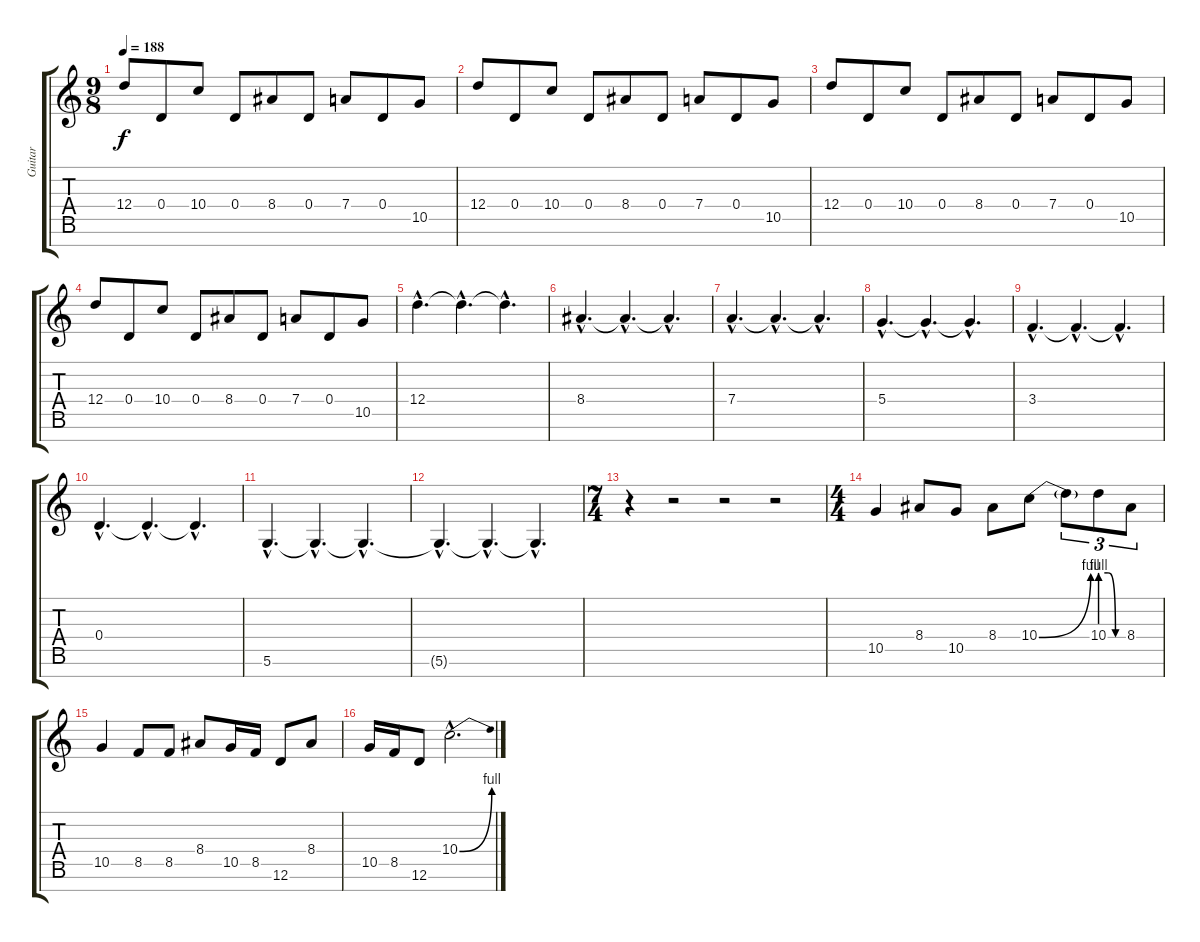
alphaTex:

\track ("Guitar" "Guitar") {instrument distortionguitar}
\staff {score tabs}
\tuning (E4 B3 G3 D3 A2 D2 B1) {hide}
\ts (9 8)
\tempo 188
\clef g2
\ks c
12.4.8{dy f} 0.4.8 10.4.8 0.4.8 8.4.8 0.4.8 7.4.8 0.4.8 10.5.8 |
12.4.8 0.4.8 10.4.8 0.4.8 8.4.8 0.4.8 7.4.8 0.4.8 10.5.8 |
12.4.8 0.4.8 10.4.8 0.4.8 8.4.8 0.4.8 7.4.8 0.4.8 10.5.8 |
12.4.8 0.4.8 10.4.8 0.4.8 8.4.8 0.4.8 7.4.8 0.4.8 10.5.8 |
12.4{hac}.4{d} 12.4{hac t}.4{d} 12.4{hac t}.4{d} |
8.4{hac}.4{d} 8.4{hac t}.4{d} 8.4{hac t}.4{d} |
7.4{hac}.4{d} 7.4{hac t}.4{d} 7.4{hac t}.4{d} |
5.4{hac}.4{d} 5.4{hac t}.4{d} 5.4{hac t}.4{d} |
3.4{hac}.4{d} 3.4{hac t}.4{d} 3.4{hac t}.4{d} |
0.4{hac}.4{d} 0.4{hac t}.4{d} 0.4{hac t}.4{d} |
5.6{hac}.4{d} 5.6{hac t}.4{d} 5.6{hac t}.4{d} |
5.6{hac t}.4{d} 5.6{hac t}.4{d} 5.6{hac t}.4{d} |
\ts (7 4)
r.4 r.2 r.2 r.2 |
\ts (4 4)
10.5.4 8.4.8 10.5.8 8.4.8 10.4{be (bend 0 0 60 4)}.8 10.4{t}.8{tu (3 2)} 10.4{be (custom 0 4 20 4 40 0 60 0)}.8{tu (3 2)} 8.4.8{tu (3 2)} |
10.5.4 8.5.8 8.5.8 8.4.8 10.5.16 8.5.16 12.6.8 8.4.8 |
10.5.16 8.5.16 12.6.8 10.4{be (bend 0 0 60 4) hac}.2{d}
